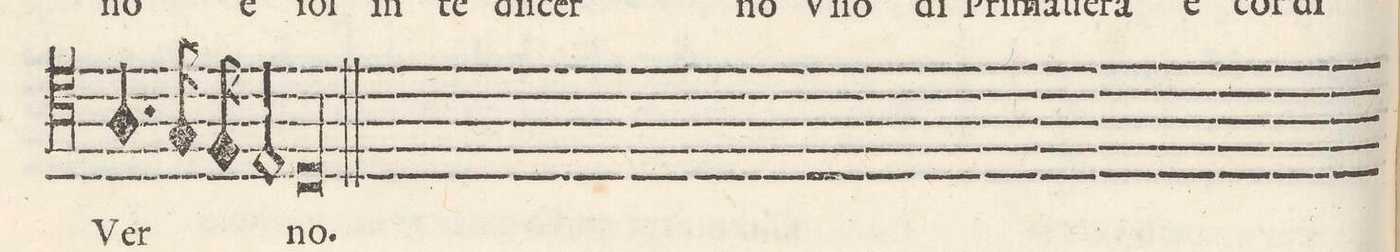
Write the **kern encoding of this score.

**kern	**text
*I"Tenore	*
*clefC4	*
*k[]	*
*met(C)	*
*M2/1	*
4.A/	Ver-
16G/	.
16F/	.
2E/	.
00D	-no.
=36-	=36-
=37-	=37-
1ryy	.
=||	=||
*-	*-
